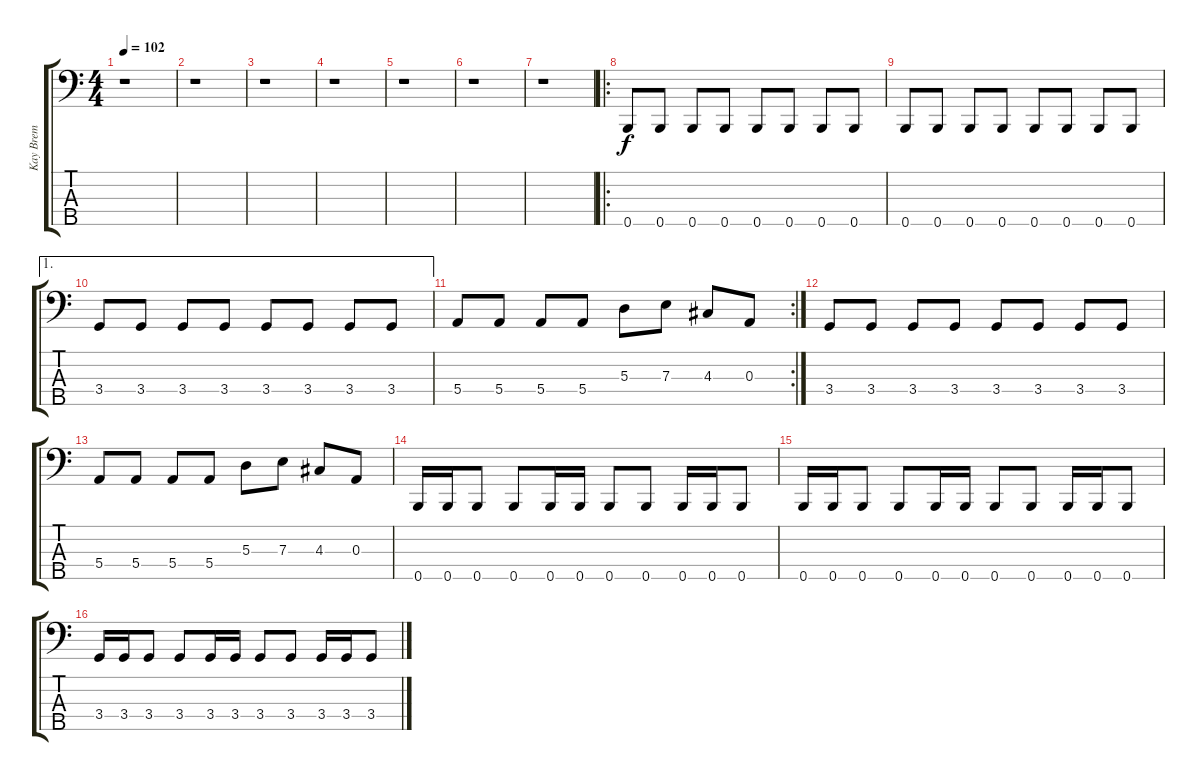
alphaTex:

\track ("Kay Brem" "Kay Brem") {instrument electricbasspick}
\staff {score tabs}
\tuning (G2 D2 A1 E1 B0) {hide}
\ts (4 4)
\tempo 102
\clef f4
\ks c
r.1{dy f} |
r.1 |
r.1 |
r.1 |
r.1 |
r.1 |
r.1 |
\ro
0.5.8 0.5.8 0.5.8 0.5.8 0.5.8 0.5.8 0.5.8 0.5.8 |
0.5.8 0.5.8 0.5.8 0.5.8 0.5.8 0.5.8 0.5.8 0.5.8 |
\ae 1
3.4.8 3.4.8 3.4.8 3.4.8 3.4.8 3.4.8 3.4.8 3.4.8 |
\rc 2
5.4.8 5.4.8 5.4.8 5.4.8 5.3.8 7.3.8 4.3.8 0.3.8 |
3.4.8 3.4.8 3.4.8 3.4.8 3.4.8 3.4.8 3.4.8 3.4.8 |
5.4.8 5.4.8 5.4.8 5.4.8 5.3.8 7.3.8 4.3.8 0.3.8 |
0.5.16 0.5.16 0.5.8 0.5.8 0.5.16 0.5.16 0.5.8 0.5.8 0.5.16 0.5.16 0.5.8 |
0.5.16 0.5.16 0.5.8 0.5.8 0.5.16 0.5.16 0.5.8 0.5.8 0.5.16 0.5.16 0.5.8 |
3.4.16 3.4.16 3.4.8 3.4.8 3.4.16 3.4.16 3.4.8 3.4.8 3.4.16 3.4.16 3.4.8
